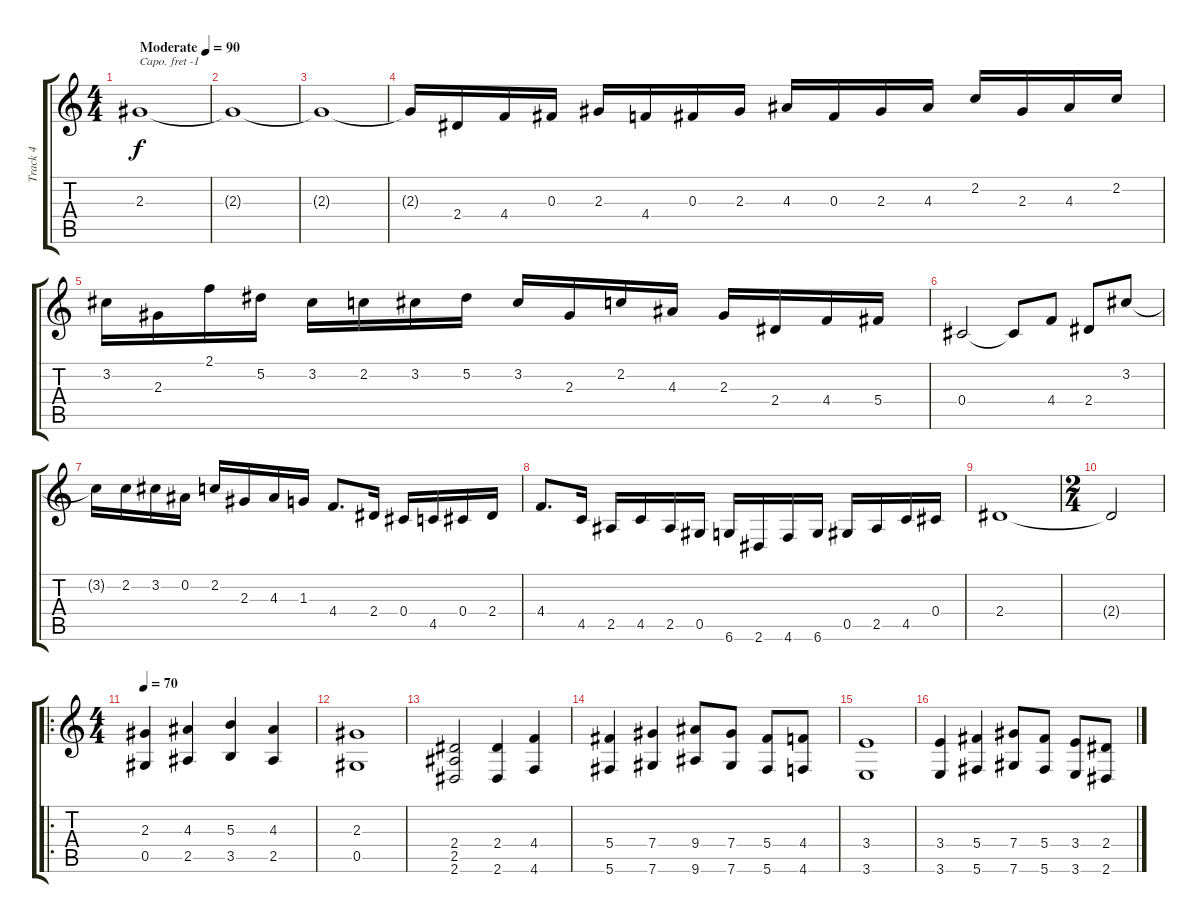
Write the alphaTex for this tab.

\track ("Track 4" "Track 4") {instrument acousticguitarsteel}
\staff {score tabs}
\capo -1
\tuning (E4 B3 G3 D3 A2 D2) {hide}
\ts (4 4)
\tempo (90 "Moderate")
\clef g2
\ks c
2.3.1{dy f instrument acousticguitarsteel} |
2.3{t}.1 |
2.3{t}.1 |
2.3{t}.16 2.4.16 4.4.16 0.3.16 2.3.16 4.4.16 0.3.16 2.3.16 4.3.16 0.3.16 2.3.16 4.3.16 2.2.16 2.3.16 4.3.16 2.2.16 |
3.2.16 2.3.16 2.1.16 5.2.16 3.2.16 2.2.16 3.2.16 5.2.16 3.2.16 2.3.16 2.2.16 4.3.16 2.3.16 2.4.16 4.4.16 5.4.16 |
0.4.2 0.4{t}.8 4.4.8 2.4.8 3.2.8 |
3.2{t}.16 2.2.16 3.2.16 0.2.16 2.2.16 2.3.16 4.3.16 1.3.16 4.4.8{d} 2.4.16 0.4.16 4.5.16 0.4.16 2.4.16 |
4.4.8{d} 4.5.16 2.5.16 4.5.16 2.5.16 0.5.16 6.6.16 2.6.16 4.6.16 6.6.16 0.5.16 2.5.16 4.5.16 0.4.16 |
2.4.1 |
\ts (2 4)
2.4{t}.2 |
\ro
\ts (4 4)
\tempo 70
(2.3 0.5).4 (4.3 2.5).4 (5.3 3.5).4 (4.3 2.5).4 |
(2.3 0.5).1 |
(2.4 2.5 2.6).2 (2.4 2.6).4 (4.4 4.6).4 |
(5.4 5.6).4 (7.4 7.6).4 (9.4 9.6).8 (7.4 7.6).8 (5.4 5.6).8 (4.4 4.6).8 |
(3.4 3.6).1 |
(3.4 3.6).4 (5.4 5.6).4 (7.4 7.6).8 (5.4 5.6).8 (3.4 3.6).8 (2.4 2.6).8
